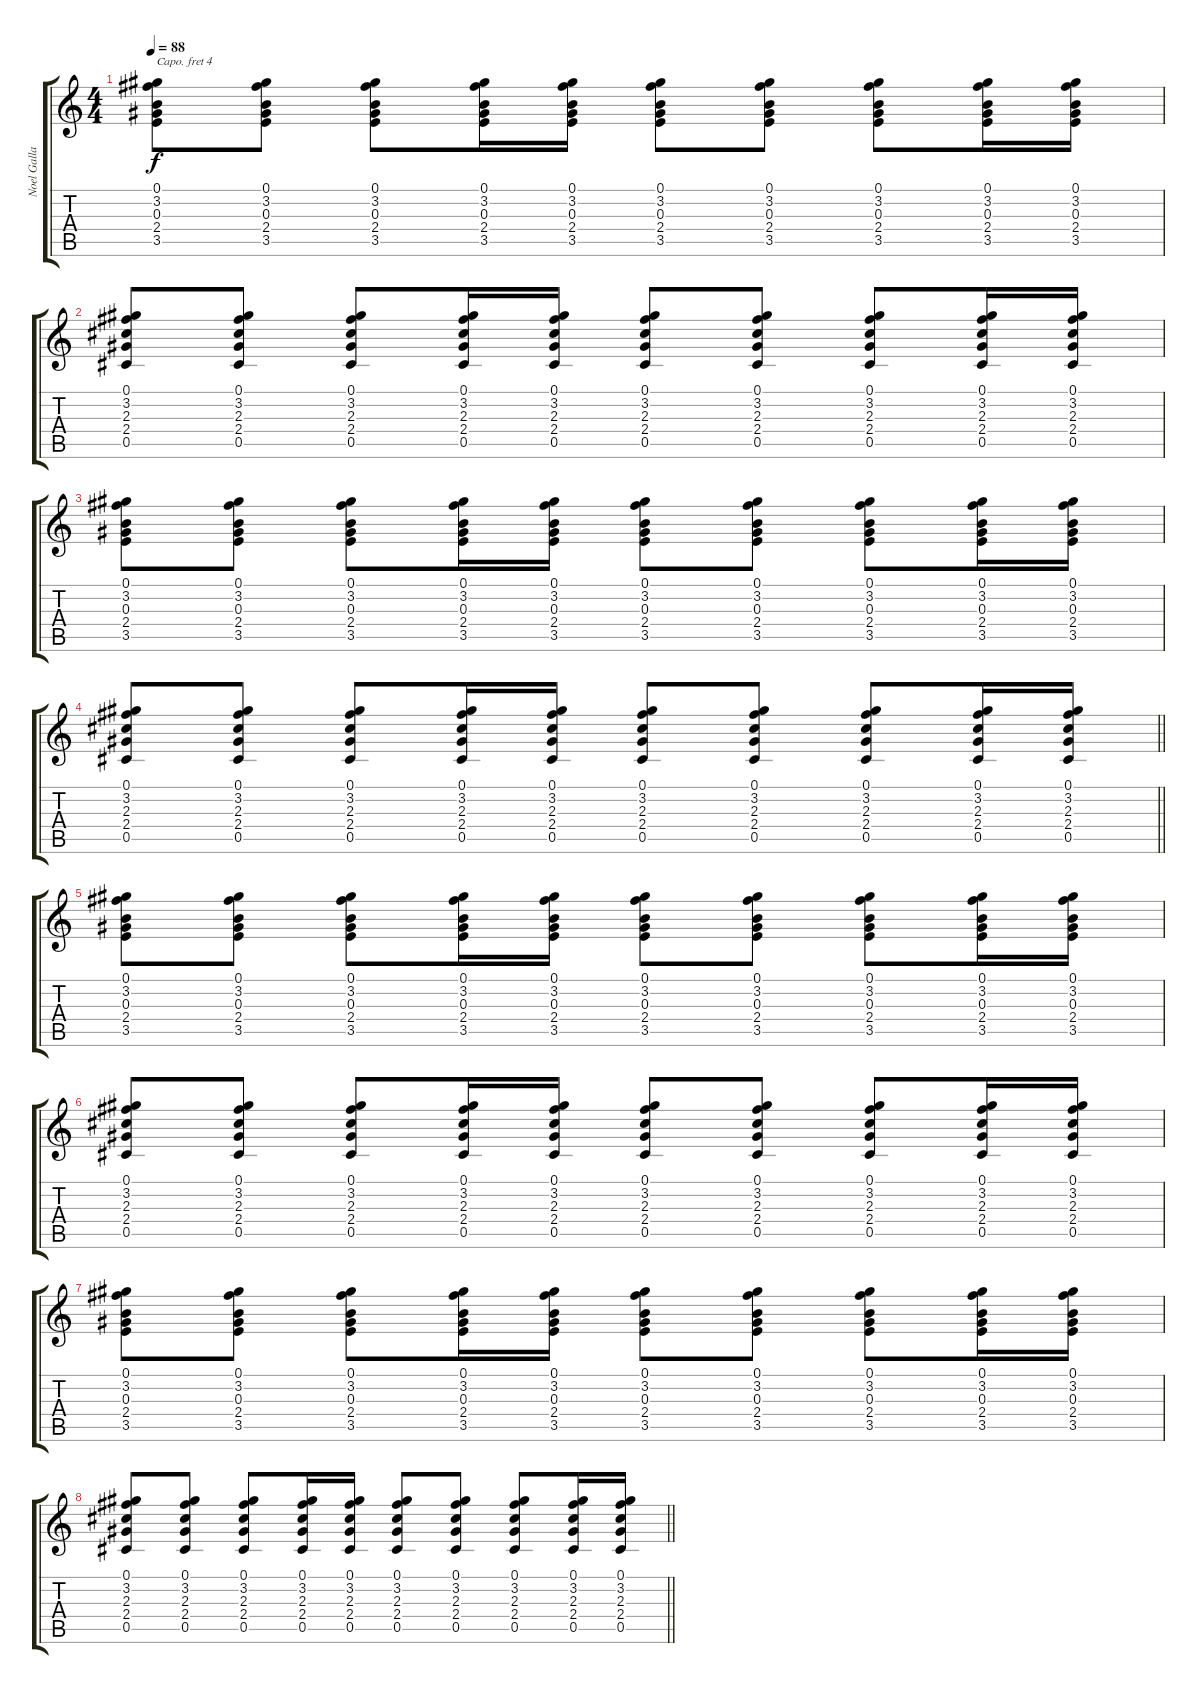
\track ("Noel Gallagher" "Noel Galla") {instrument acousticguitarsteel}
\staff {score tabs}
\capo 4
\tuning (E4 B3 G3 D3 A2 E2) {hide}
\ts (4 4)
\tempo 88
\clef g2
\ks c
(0.1 3.2 0.3 2.4 3.5).8{dy f} (0.1 3.2 0.3 2.4 3.5).8 (0.1 3.2 0.3 2.4 3.5).8 (0.1 3.2 0.3 2.4 3.5).16 (0.1 3.2 0.3 2.4 3.5).16 (0.1 3.2 0.3 2.4 3.5).8 (0.1 3.2 0.3 2.4 3.5).8 (0.1 3.2 0.3 2.4 3.5).8 (0.1 3.2 0.3 2.4 3.5).16 (0.1 3.2 0.3 2.4 3.5).16 |
(0.1 3.2 2.3 2.4 0.5).8 (0.1 3.2 2.3 2.4 0.5).8 (0.1 3.2 2.3 2.4 0.5).8 (0.1 3.2 2.3 2.4 0.5).16 (0.1 3.2 2.3 2.4 0.5).16 (0.1 3.2 2.3 2.4 0.5).8 (0.1 3.2 2.3 2.4 0.5).8 (0.1 3.2 2.3 2.4 0.5).8 (0.1 3.2 2.3 2.4 0.5).16 (0.1 3.2 2.3 2.4 0.5).16 |
(0.1 3.2 0.3 2.4 3.5).8 (0.1 3.2 0.3 2.4 3.5).8 (0.1 3.2 0.3 2.4 3.5).8 (0.1 3.2 0.3 2.4 3.5).16 (0.1 3.2 0.3 2.4 3.5).16 (0.1 3.2 0.3 2.4 3.5).8 (0.1 3.2 0.3 2.4 3.5).8 (0.1 3.2 0.3 2.4 3.5).8 (0.1 3.2 0.3 2.4 3.5).16 (0.1 3.2 0.3 2.4 3.5).16 |
\barLineRight lightlight
(0.1 3.2 2.3 2.4 0.5).8 (0.1 3.2 2.3 2.4 0.5).8 (0.1 3.2 2.3 2.4 0.5).8 (0.1 3.2 2.3 2.4 0.5).16 (0.1 3.2 2.3 2.4 0.5).16 (0.1 3.2 2.3 2.4 0.5).8 (0.1 3.2 2.3 2.4 0.5).8 (0.1 3.2 2.3 2.4 0.5).8 (0.1 3.2 2.3 2.4 0.5).16 (0.1 3.2 2.3 2.4 0.5).16 |
(0.1 3.2 0.3 2.4 3.5).8 (0.1 3.2 0.3 2.4 3.5).8 (0.1 3.2 0.3 2.4 3.5).8 (0.1 3.2 0.3 2.4 3.5).16 (0.1 3.2 0.3 2.4 3.5).16 (0.1 3.2 0.3 2.4 3.5).8 (0.1 3.2 0.3 2.4 3.5).8 (0.1 3.2 0.3 2.4 3.5).8 (0.1 3.2 0.3 2.4 3.5).16 (0.1 3.2 0.3 2.4 3.5).16 |
(0.1 3.2 2.3 2.4 0.5).8 (0.1 3.2 2.3 2.4 0.5).8 (0.1 3.2 2.3 2.4 0.5).8 (0.1 3.2 2.3 2.4 0.5).16 (0.1 3.2 2.3 2.4 0.5).16 (0.1 3.2 2.3 2.4 0.5).8 (0.1 3.2 2.3 2.4 0.5).8 (0.1 3.2 2.3 2.4 0.5).8 (0.1 3.2 2.3 2.4 0.5).16 (0.1 3.2 2.3 2.4 0.5).16 |
(0.1 3.2 0.3 2.4 3.5).8 (0.1 3.2 0.3 2.4 3.5).8 (0.1 3.2 0.3 2.4 3.5).8 (0.1 3.2 0.3 2.4 3.5).16 (0.1 3.2 0.3 2.4 3.5).16 (0.1 3.2 0.3 2.4 3.5).8 (0.1 3.2 0.3 2.4 3.5).8 (0.1 3.2 0.3 2.4 3.5).8 (0.1 3.2 0.3 2.4 3.5).16 (0.1 3.2 0.3 2.4 3.5).16 |
\barLineRight lightlight
(0.1 3.2 2.3 2.4 0.5).8 (0.1 3.2 2.3 2.4 0.5).8 (0.1 3.2 2.3 2.4 0.5).8 (0.1 3.2 2.3 2.4 0.5).16 (0.1 3.2 2.3 2.4 0.5).16 (0.1 3.2 2.3 2.4 0.5).8 (0.1 3.2 2.3 2.4 0.5).8 (0.1 3.2 2.3 2.4 0.5).8 (0.1 3.2 2.3 2.4 0.5).16 (0.1 3.2 2.3 2.4 0.5).16
